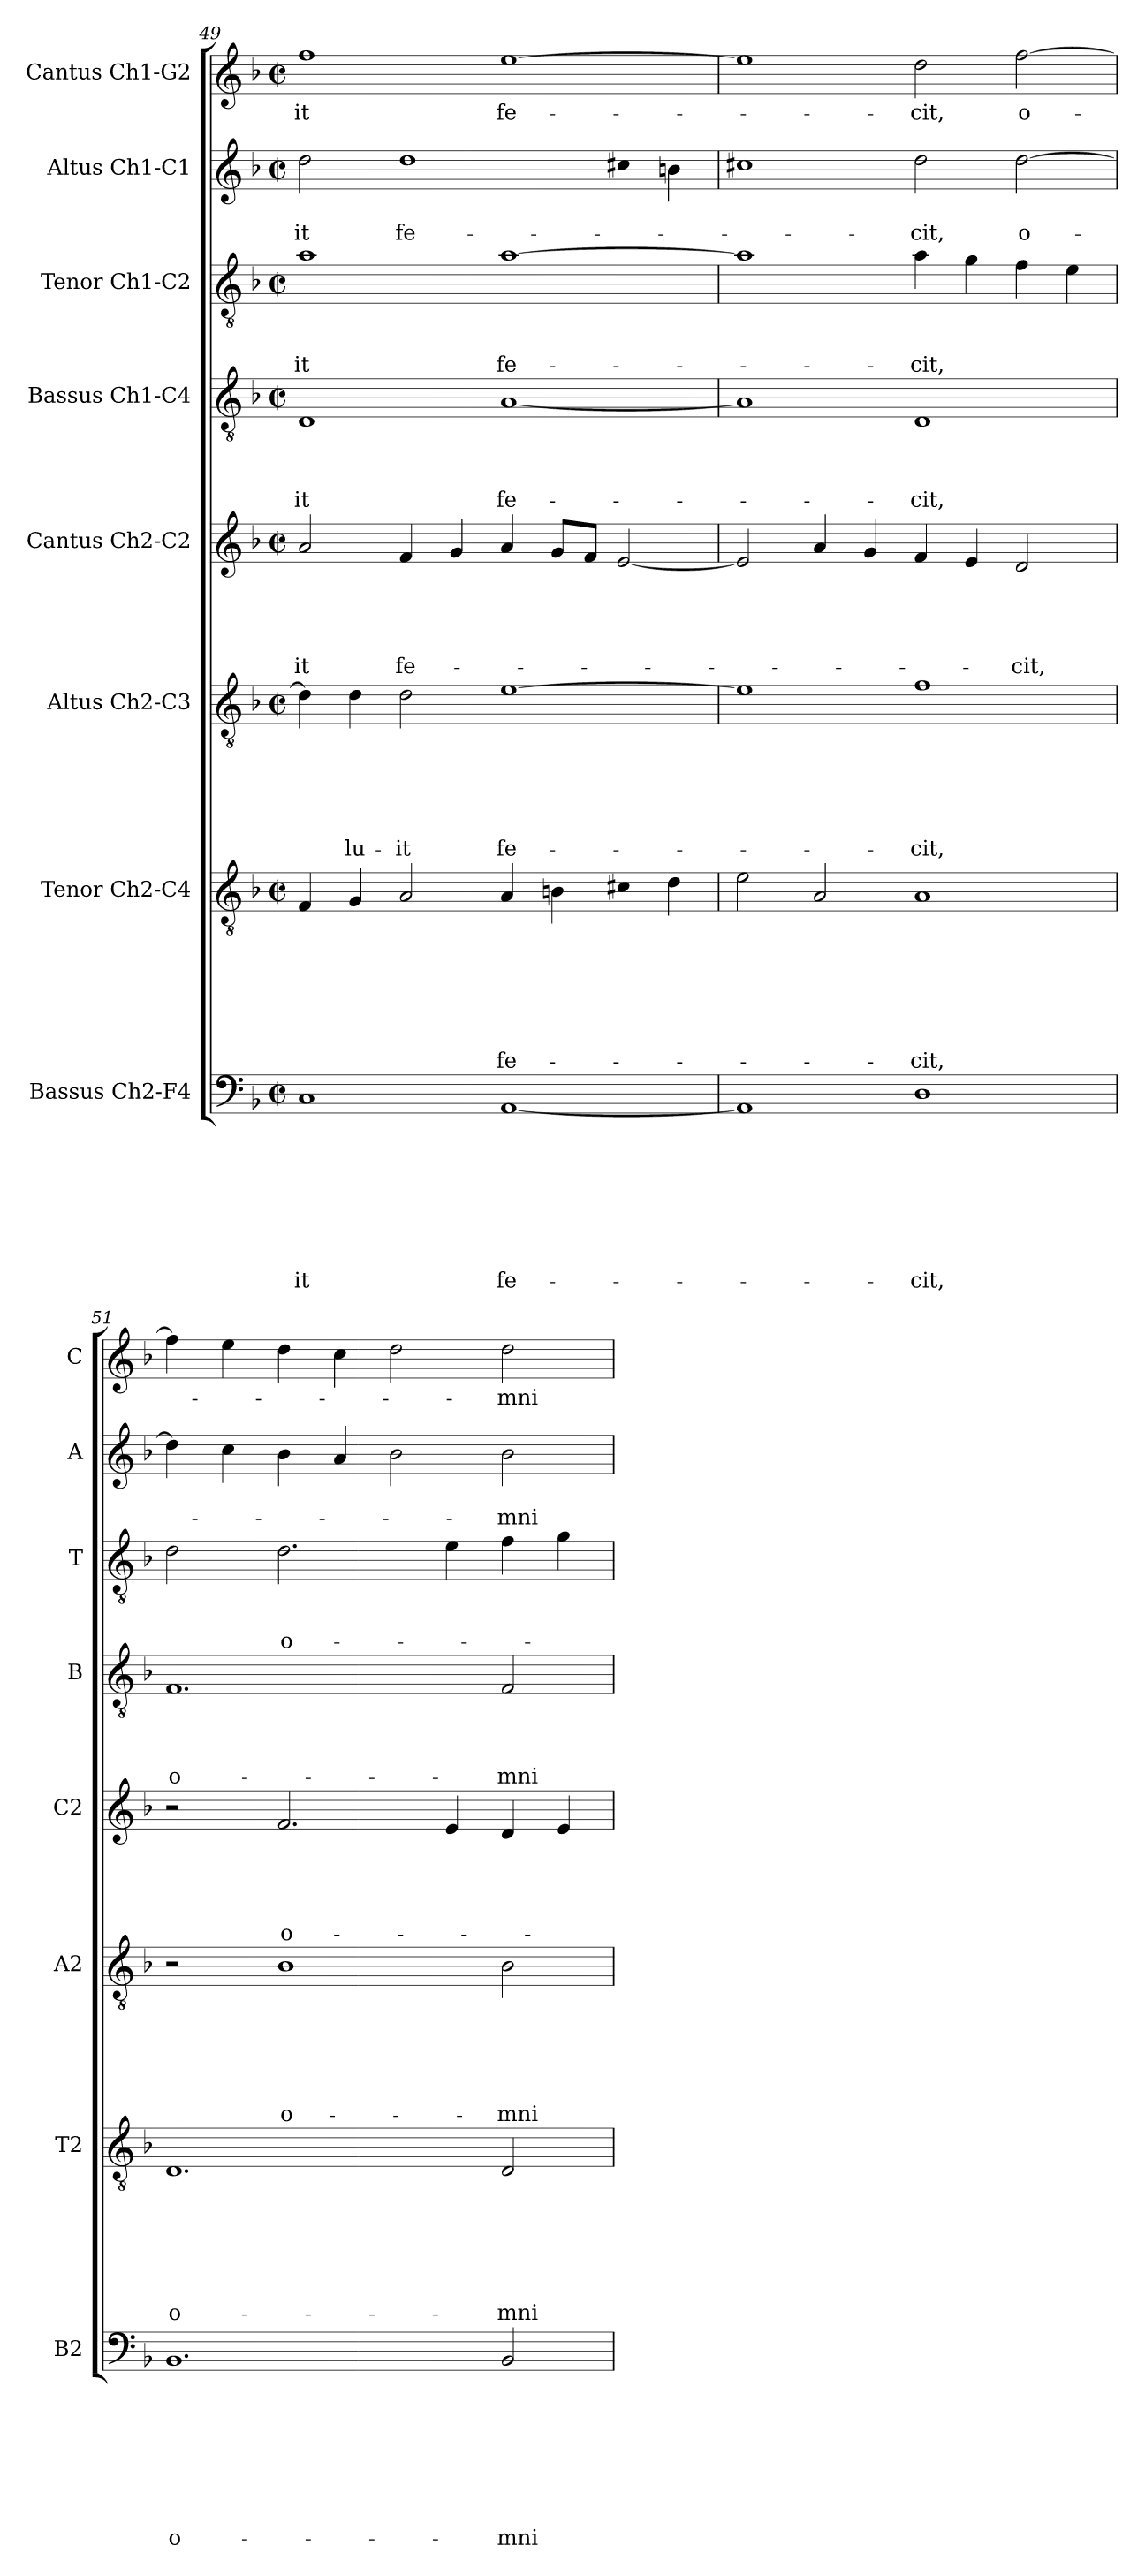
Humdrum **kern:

**kern	**text	**text	**text	**text	**text	**text	**text	**text	**kern	**text	**text	**text	**text	**text	**text	**text	**kern	**text	**text	**text	**text	**text	**text	**kern	**text	**text	**text	**text	**text	**kern	**text	**text	**text	**text	**kern	**text	**text	**text	**kern	**text	**text	**kern	**text
*part8	*part8	*part8	*part8	*part8	*part8	*part8	*part8	*part8	*part7	*part7	*part7	*part7	*part7	*part7	*part7	*part7	*part6	*part6	*part6	*part6	*part6	*part6	*part6	*part5	*part5	*part5	*part5	*part5	*part5	*part4	*part4	*part4	*part4	*part4	*part3	*part3	*part3	*part3	*part2	*part2	*part2	*part1	*part1
*staff8	*staff8	*staff8	*staff8	*staff8	*staff8	*staff8	*staff8	*staff8	*staff7	*staff7	*staff7	*staff7	*staff7	*staff7	*staff7	*staff7	*staff6	*staff6	*staff6	*staff6	*staff6	*staff6	*staff6	*staff5	*staff5	*staff5	*staff5	*staff5	*staff5	*staff4	*staff4	*staff4	*staff4	*staff4	*staff3	*staff3	*staff3	*staff3	*staff2	*staff2	*staff2	*staff1	*staff1
*I"Bassus Ch2-F4	*	*	*	*	*	*	*	*	*I"Tenor Ch2-C4	*	*	*	*	*	*	*	*I"Altus Ch2-C3	*	*	*	*	*	*	*I"Cantus Ch2-C2	*	*	*	*	*	*I"Bassus Ch1-C4	*	*	*	*	*I"Tenor Ch1-C2	*	*	*	*I"Altus Ch1-C1	*	*	*I"Cantus Ch1-G2	*
*I'B2	*	*	*	*	*	*	*	*	*I'T2	*	*	*	*	*	*	*	*I'A2	*	*	*	*	*	*	*I'C2	*	*	*	*	*	*I'B	*	*	*	*	*I'T	*	*	*	*I'A	*	*	*I'C	*
*clefF4	*	*	*	*	*	*	*	*	*clefGv2	*	*	*	*	*	*	*	*clefGv2	*	*	*	*	*	*	*clefG2	*	*	*	*	*	*clefGv2	*	*	*	*	*clefGv2	*	*	*	*clefG2	*	*	*clefG2	*
*k[b-]	*	*	*	*	*	*	*	*	*k[b-]	*	*	*	*	*	*	*	*k[b-]	*	*	*	*	*	*	*k[b-]	*	*	*	*	*	*k[b-]	*	*	*	*	*k[b-]	*	*	*	*k[b-]	*	*	*k[b-]	*
*F:	*	*	*	*	*	*	*	*	*F:	*	*	*	*	*	*	*	*F:	*	*	*	*	*	*	*F:	*	*	*	*	*	*F:	*	*	*	*	*F:	*	*	*	*F:	*	*	*F:	*
*M2/2	*	*	*	*	*	*	*	*	*M2/2	*	*	*	*	*	*	*	*M2/2	*	*	*	*	*	*	*M2/2	*	*	*	*	*	*M2/2	*	*	*	*	*M2/2	*	*	*	*M2/2	*	*	*M2/2	*
*met(c|)	*	*	*	*	*	*	*	*	*met(c|)	*	*	*	*	*	*	*	*met(c|)	*	*	*	*	*	*	*met(c|)	*	*	*	*	*	*met(c|)	*	*	*	*	*met(c|)	*	*	*	*met(c|)	*	*	*met(c|)	*
=49	=49	=49	=49	=49	=49	=49	=49	=49	=49	=49	=49	=49	=49	=49	=49	=49	=49	=49	=49	=49	=49	=49	=49	=49	=49	=49	=49	=49	=49	=49	=49	=49	=49	=49	=49	=49	=49	=49	=49	=49	=49	=49	=49
!	!	!	!	!	!	!	!	!LO:LY:b	!	!	!	!	!	!	!	!	!	!	!	!	!	!	!	!	!	!	!	!	!LO:LY:b	!	!	!	!	!LO:LY:b	!	!	!	!LO:LY:b	!	!	!LO:LY:b	!	!LO:LY:b
1C	.	.	.	.	.	.	.	-it	4F/	.	.	.	.	.	.	.	4d\]	.	.	.	.	.	.	2a/	.	.	.	.	-it	1D	.	.	.	-it	1a	.	.	-it	2dd\	.	-it	1ff	-it
!	!	!	!	!	!	!	!	!	!	!	!	!	!	!	!	!	!	!	!	!	!	!	!LO:LY:b	!	!	!	!	!	!	!	!	!	!	!	!	!	!	!	!	!	!	!	!
.	.	.	.	.	.	.	.	.	4G/	.	.	.	.	.	.	.	4d\	.	.	.	.	.	-lu-	.	.	.	.	.	.	.	.	.	.	.	.	.	.	.	.	.	.	.	.
!	!	!	!	!	!	!	!	!	!	!	!	!	!	!	!	!	!	!	!	!	!	!	!LO:LY:b	!	!	!	!	!	!LO:LY:b	!	!	!	!	!	!	!	!	!	!	!	!LO:LY:b	!	!
.	.	.	.	.	.	.	.	.	2A/	.	.	.	.	.	.	.	2d\	.	.	.	.	.	-it	4f/	.	.	.	.	fe-	.	.	.	.	.	.	.	.	.	1dd	.	fe-	.	.
.	.	.	.	.	.	.	.	.	.	.	.	.	.	.	.	.	.	.	.	.	.	.	.	4g/	.	.	.	.	.	.	.	.	.	.	.	.	.	.	.	.	.	.	.
!	!	!	!	!	!	!	!	!LO:LY:b	!	!	!	!	!	!	!	!LO:LY:b	!	!	!	!	!	!	!LO:LY:b	!	!	!	!	!	!	!	!	!	!	!LO:LY:b	!	!	!	!LO:LY:b	!	!	!	!	!LO:LY:b
[1AA	.	.	.	.	.	.	.	fe-	4A/	.	.	.	.	.	.	fe-	[1e	.	.	.	.	.	fe-	4a/	.	.	.	.	.	[1A	.	.	.	fe-	[1a	.	.	fe-	.	.	.	[1ee	fe-
.	.	.	.	.	.	.	.	.	4Bn\	.	.	.	.	.	.	.	.	.	.	.	.	.	.	8g/L	.	.	.	.	.	.	.	.	.	.	.	.	.	.	.	.	.	.	.
.	.	.	.	.	.	.	.	.	.	.	.	.	.	.	.	.	.	.	.	.	.	.	.	8f/J	.	.	.	.	.	.	.	.	.	.	.	.	.	.	.	.	.	.	.
.	.	.	.	.	.	.	.	.	4c#X\	.	.	.	.	.	.	.	.	.	.	.	.	.	.	[2e/	.	.	.	.	.	.	.	.	.	.	.	.	.	.	4cc#X\	.	.	.	.
.	.	.	.	.	.	.	.	.	4d\	.	.	.	.	.	.	.	.	.	.	.	.	.	.	.	.	.	.	.	.	.	.	.	.	.	.	.	.	.	4bn\	.	.	.	.
=50	=50	=50	=50	=50	=50	=50	=50	=50	=50	=50	=50	=50	=50	=50	=50	=50	=50	=50	=50	=50	=50	=50	=50	=50	=50	=50	=50	=50	=50	=50	=50	=50	=50	=50	=50	=50	=50	=50	=50	=50	=50	=50	=50
1AA]	.	.	.	.	.	.	.	.	2e\	.	.	.	.	.	.	.	1e]	.	.	.	.	.	.	2e/]	.	.	.	.	.	1A]	.	.	.	.	1a]	.	.	.	1cc#X	.	.	1ee]	.
.	.	.	.	.	.	.	.	.	2A/	.	.	.	.	.	.	.	.	.	.	.	.	.	.	4a/	.	.	.	.	.	.	.	.	.	.	.	.	.	.	.	.	.	.	.
.	.	.	.	.	.	.	.	.	.	.	.	.	.	.	.	.	.	.	.	.	.	.	.	4g/	.	.	.	.	.	.	.	.	.	.	.	.	.	.	.	.	.	.	.
!	!	!	!	!	!	!	!	!LO:LY:b	!	!	!	!	!	!	!	!LO:LY:b	!	!	!	!	!	!	!LO:LY:b	!	!	!	!	!	!	!	!	!	!	!LO:LY:b	!	!	!	!LO:LY:b	!	!	!LO:LY:b	!	!LO:LY:b
1D	.	.	.	.	.	.	.	-cit,	1A	.	.	.	.	.	.	-cit,	1f	.	.	.	.	.	-cit,	4f/	.	.	.	.	.	1D	.	.	.	-cit,	4a\	.	.	-cit,	2dd\	.	-cit,	2dd\	-cit,
.	.	.	.	.	.	.	.	.	.	.	.	.	.	.	.	.	.	.	.	.	.	.	.	4e/	.	.	.	.	.	.	.	.	.	.	4g\	.	.	.	.	.	.	.	.
!	!	!	!	!	!	!	!	!	!	!	!	!	!	!	!	!	!	!	!	!	!	!	!	!	!	!	!	!	!LO:LY:b	!	!	!	!	!	!	!	!	!	!	!	!LO:LY:b	!	!LO:LY:b
.	.	.	.	.	.	.	.	.	.	.	.	.	.	.	.	.	.	.	.	.	.	.	.	2d/	.	.	.	.	-cit,	.	.	.	.	.	4f\	.	.	.	[2dd\	.	o-	[2ff\	o-
.	.	.	.	.	.	.	.	.	.	.	.	.	.	.	.	.	.	.	.	.	.	.	.	.	.	.	.	.	.	.	.	.	.	.	4e\	.	.	.	.	.	.	.	.
!!LO:LB:g=z
=51	=51	=51	=51	=51	=51	=51	=51	=51	=51	=51	=51	=51	=51	=51	=51	=51	=51	=51	=51	=51	=51	=51	=51	=51	=51	=51	=51	=51	=51	=51	=51	=51	=51	=51	=51	=51	=51	=51	=51	=51	=51	=51	=51
!	!	!	!	!	!	!	!	!LO:LY:b	!	!	!	!	!	!	!	!LO:LY:b	!	!	!	!	!	!	!	!	!	!	!	!	!	!	!	!	!	!LO:LY:b	!	!	!	!	!	!	!	!	!
1.BB-	.	.	.	.	.	.	.	o-	1.D	.	.	.	.	.	.	o-	2r	.	.	.	.	.	.	2r	.	.	.	.	.	1.F	.	.	.	o-	2d\	.	.	.	4dd\]	.	.	4ff\]	.
.	.	.	.	.	.	.	.	.	.	.	.	.	.	.	.	.	.	.	.	.	.	.	.	.	.	.	.	.	.	.	.	.	.	.	.	.	.	.	4cc\	.	.	4ee\	.
!	!	!	!	!	!	!	!	!	!	!	!	!	!	!	!	!	!	!	!	!	!	!	!LO:LY:b	!	!	!	!	!	!LO:LY:b	!	!	!	!	!	!	!	!	!LO:LY:b	!	!	!	!	!
.	.	.	.	.	.	.	.	.	.	.	.	.	.	.	.	.	1B-	.	.	.	.	.	o-	2.f/	.	.	.	.	o-	.	.	.	.	.	2.d\	.	.	o-	4b-\	.	.	4dd\	.
.	.	.	.	.	.	.	.	.	.	.	.	.	.	.	.	.	.	.	.	.	.	.	.	.	.	.	.	.	.	.	.	.	.	.	.	.	.	.	4a/	.	.	4cc\	.
.	.	.	.	.	.	.	.	.	.	.	.	.	.	.	.	.	.	.	.	.	.	.	.	.	.	.	.	.	.	.	.	.	.	.	.	.	.	.	2b-\	.	.	2dd\	.
.	.	.	.	.	.	.	.	.	.	.	.	.	.	.	.	.	.	.	.	.	.	.	.	4e/	.	.	.	.	.	.	.	.	.	.	4e\	.	.	.	.	.	.	.	.
!	!	!	!	!	!	!	!	!LO:LY:b	!	!	!	!	!	!	!	!LO:LY:b	!	!	!	!	!	!	!LO:LY:b	!	!	!	!	!	!	!	!	!	!	!LO:LY:b	!	!	!	!	!	!	!LO:LY:b	!	!LO:LY:b
2BB-/	.	.	.	.	.	.	.	-mni-	2D/	.	.	.	.	.	.	-mni-	2B-\	.	.	.	.	.	-mni-	4d/	.	.	.	.	.	2F/	.	.	.	-mni-	4f\	.	.	.	2b-\	.	-mni-	2dd\	-mni-
.	.	.	.	.	.	.	.	.	.	.	.	.	.	.	.	.	.	.	.	.	.	.	.	4e/	.	.	.	.	.	.	.	.	.	.	4g\	.	.	.	.	.	.	.	.
=	=	=	=	=	=	=	=	=	=	=	=	=	=	=	=	=	=	=	=	=	=	=	=	=	=	=	=	=	=	=	=	=	=	=	=	=	=	=	=	=	=	=	=
*-	*-	*-	*-	*-	*-	*-	*-	*-	*-	*-	*-	*-	*-	*-	*-	*-	*-	*-	*-	*-	*-	*-	*-	*-	*-	*-	*-	*-	*-	*-	*-	*-	*-	*-	*-	*-	*-	*-	*-	*-	*-	*-	*-
